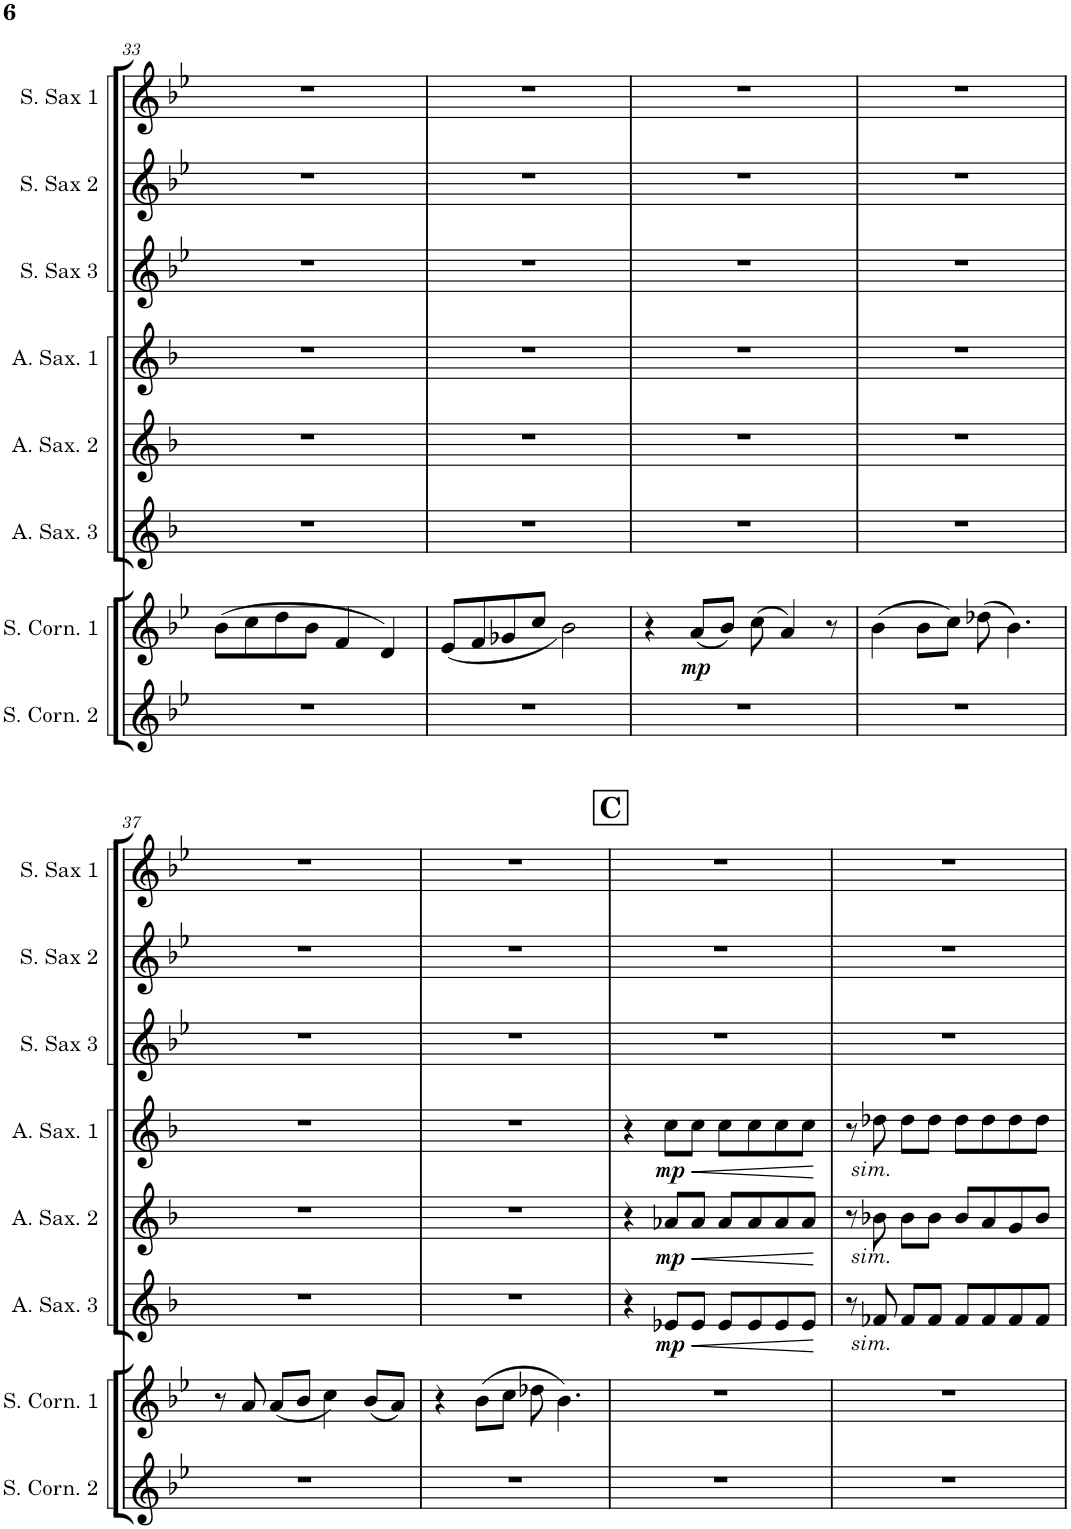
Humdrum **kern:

**kern	**kern	**dynam	**kern	**dynam	**kern	**dynam	**kern	**dynam	**kern	**kern	**kern
*part8	*part7	*part7	*part6	*part6	*part5	*part5	*part4	*part4	*part3	*part2	*part1
*staff8	*staff7	*staff7	*staff6	*staff6	*staff5	*staff5	*staff4	*staff4	*staff3	*staff2	*staff1
*I"Solo Cornet 2	*I"Solo Cornet 1	*	*I"Alt Sax 3	*	*I"Alt Sax 2	*	*I"Alt Sax 1	*	*I"Sopraan Sax 3	*I"Sopraan Sax 2	*I"Sopraan Sax 1
*I'S. Corn. 2	*I'S. Corn. 1	*	*I'A. Sax. 3	*	*I'A. Sax. 2	*	*I'A. Sax. 1	*	*I'S. Sax 3	*I'S. Sax 2	*I'S. Sax 1
!!LO:PB:g=z
*clefG2	*clefG2	*	*clefG2	*	*clefG2	*	*clefG2	*	*clefG2	*clefG2	*clefG2
*Trd1c2	*Trd1c2	*	*Trd5c9	*	*Trd5c9	*	*Trd5c9	*	*Trd1c2	*Trd1c2	*Trd1c2
*k[b-e-]	*k[b-e-]	*	*k[b-]	*	*k[b-]	*	*k[b-]	*	*k[b-e-]	*k[b-e-]	*k[b-e-]
*M4/4	*M4/4	*	*M4/4	*	*M4/4	*	*M4/4	*	*M4/4	*M4/4	*M4/4
=33	=33	=33	=33	=33	=33	=33	=33	=33	=33	=33	=33
1r	(8b-\L	.	1r	.	1r	.	1r	.	1r	1r	1r
.	8cc\)	.	.	.	.	.	.	.	.	.	.
.	8dd\	.	.	.	.	.	.	.	.	.	.
.	8b-\J	.	.	.	.	.	.	.	.	.	.
.	4f/	.	.	.	.	.	.	.	.	.	.
.	4d/	.	.	.	.	.	.	.	.	.	.
=34	=34	=34	=34	=34	=34	=34	=34	=34	=34	=34	=34
1r	(8e-/L	.	1r	.	1r	.	1r	.	1r	1r	1r
.	8f/)	.	.	.	.	.	.	.	.	.	.
.	8g-X/	.	.	.	.	.	.	.	.	.	.
.	8cc/J	.	.	.	.	.	.	.	.	.	.
.	2b-\	.	.	.	.	.	.	.	.	.	.
=35	=35	=35	=35	=35	=35	=35	=35	=35	=35	=35	=35
1r	4r	.	1r	.	1r	.	1r	.	1r	1r	1r
!	!	!LO:DY:b	!	!	!	!	!	!	!	!	!
.	(8a/L	mp	.	.	.	.	.	.	.	.	.
.	8b-/J)	.	.	.	.	.	.	.	.	.	.
.	(8cc\	.	.	.	.	.	.	.	.	.	.
.	4a/)	.	.	.	.	.	.	.	.	.	.
.	8r	.	.	.	.	.	.	.	.	.	.
=36	=36	=36	=36	=36	=36	=36	=36	=36	=36	=36	=36
1r	(4b-\	.	1r	.	1r	.	1r	.	1r	1r	1r
.	8b-\L)	.	.	.	.	.	.	.	.	.	.
.	8cc\J	.	.	.	.	.	.	.	.	.	.
.	(8dd-X\	.	.	.	.	.	.	.	.	.	.
.	4.b-\)	.	.	.	.	.	.	.	.	.	.
!!LO:LB:g=z
=37	=37	=37	=37	=37	=37	=37	=37	=37	=37	=37	=37
1r	8r	.	1r	.	1r	.	1r	.	1r	1r	1r
.	8a/	.	.	.	.	.	.	.	.	.	.
.	(8a/L	.	.	.	.	.	.	.	.	.	.
.	8b-/J)	.	.	.	.	.	.	.	.	.	.
.	4cc\	.	.	.	.	.	.	.	.	.	.
.	(8b-/L	.	.	.	.	.	.	.	.	.	.
.	8a/J)	.	.	.	.	.	.	.	.	.	.
=38	=38	=38	=38	=38	=38	=38	=38	=38	=38	=38	=38
1r	4r	.	1r	.	1r	.	1r	.	1r	1r	1r
.	(8b-\L	.	.	.	.	.	.	.	.	.	.
.	8cc\J	.	.	.	.	.	.	.	.	.	.
.	8dd-X\	.	.	.	.	.	.	.	.	.	.
.	4.b-\)	.	.	.	.	.	.	.	.	.	.
!!LO:REH:place=s1:a:B:cj:fs=14:t=C
=39	=39	=39	=39	=39	=39	=39	=39	=39	=39	=39	=39
1r	1r	.	4r	.	4r	.	4r	.	1r	1r	1r
!	!	!	!	!LO:DY:b	!	!LO:DY:b	!	!LO:DY:b	!	!	!
.	.	.	8e-X/L	mp	8a-X/L	mp	8cc\L	mp	.	.	.
!	!	!	!	!LO:HP:b	!	!LO:HP:b	!	!LO:HP:b	!	!	!
.	.	.	8e-/J	<	8a-/J	<	8cc\J	<	.	.	.
.	.	.	8e-/L	.	8a-/L	.	8cc\L	.	.	.	.
.	.	.	8e-/	.	8a-/	.	8cc\	.	.	.	.
.	.	.	8e-/	.	8a-/	.	8cc\	.	.	.	.
.	.	.	8e-/J	.	8a-/J	.	8cc\J	.	.	.	.
.	.	.	.	[	.	[	.	[	.	.	.
=40	=40	=40	=40	=40	=40	=40	=40	=40	=40	=40	=40
!	!	!	!	!	!	!	!LO:TX:b:i:t=sim.	!	!	!	!
!	!	!	!	!	!LO:TX:b:i:t=sim.	!	!	!	!	!	!
!	!	!	!LO:TX:b:i:t=sim.	!	!	!	!	!	!	!	!
1r	1r	.	8r	.	8r	.	8r	.	1r	1r	1r
.	.	.	8f-X/	.	8b-X\	.	8dd-X\	.	.	.	.
.	.	.	8f-/L	.	8b-\L	.	8dd-\L	.	.	.	.
.	.	.	8f-/J	.	8b-\J	.	8dd-\J	.	.	.	.
.	.	.	8f-/L	.	8b-/L	.	8dd-\L	.	.	.	.
.	.	.	8f-/	.	8a/	.	8dd-\	.	.	.	.
.	.	.	8f-/	.	8g/	.	8dd-\	.	.	.	.
.	.	.	8f-/J	.	8b-/J	.	8dd-\J	.	.	.	.
=	=	=	=	=	=	=	=	=	=	=	=
*-	*-	*-	*-	*-	*-	*-	*-	*-	*-	*-	*-
